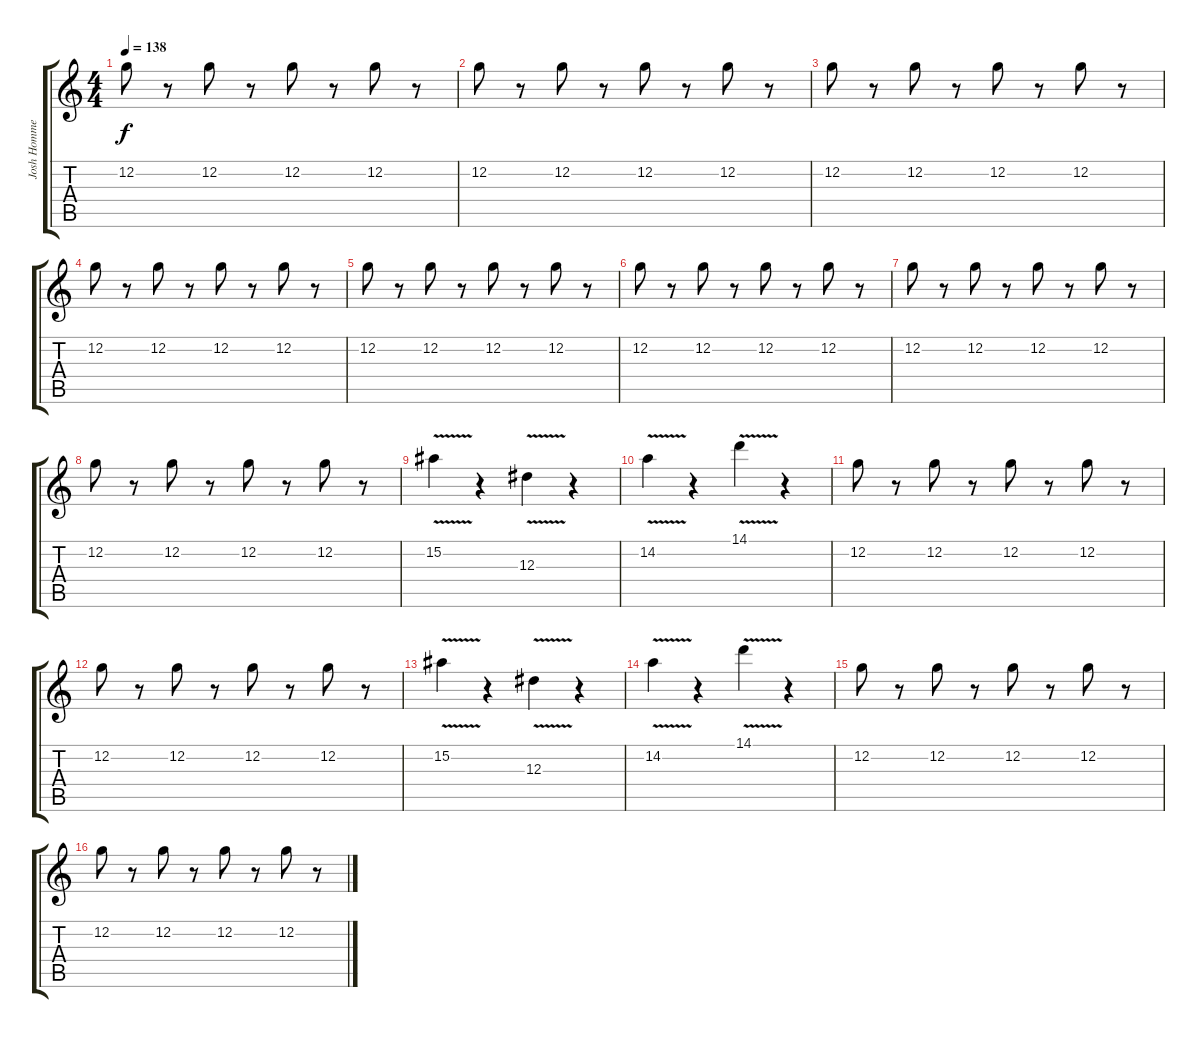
\track ("Josh Homme" "Josh Homme") {instrument distortionguitar}
\staff {score tabs}
\tuning (C4 G3 Eb3 Bb2 F2 C2) {hide}
\ts (4 4)
\tempo 138
\clef g2
\ks c
12.2.8{dy f} r.8 12.2.8 r.8 12.2.8 r.8 12.2.8 r.8 |
12.2.8 r.8 12.2.8 r.8 12.2.8 r.8 12.2.8 r.8 |
12.2.8 r.8 12.2.8 r.8 12.2.8 r.8 12.2.8 r.8 |
12.2.8 r.8 12.2.8 r.8 12.2.8 r.8 12.2.8 r.8 |
12.2.8 r.8 12.2.8 r.8 12.2.8 r.8 12.2.8 r.8 |
12.2.8 r.8 12.2.8 r.8 12.2.8 r.8 12.2.8 r.8 |
12.2.8 r.8 12.2.8 r.8 12.2.8 r.8 12.2.8 r.8 |
12.2.8 r.8 12.2.8 r.8 12.2.8 r.8 12.2.8 r.8 |
15.2{v}.4 r.4 12.3{v}.4 r.4 |
14.2{v}.4 r.4 14.1{v}.4 r.4 |
12.2.8 r.8 12.2.8 r.8 12.2.8 r.8 12.2.8 r.8 |
12.2.8 r.8 12.2.8 r.8 12.2.8 r.8 12.2.8 r.8 |
15.2{v}.4 r.4 12.3{v}.4 r.4 |
14.2{v}.4 r.4 14.1{v}.4 r.4 |
12.2.8 r.8 12.2.8 r.8 12.2.8 r.8 12.2.8 r.8 |
12.2.8 r.8 12.2.8 r.8 12.2.8 r.8 12.2.8 r.8
